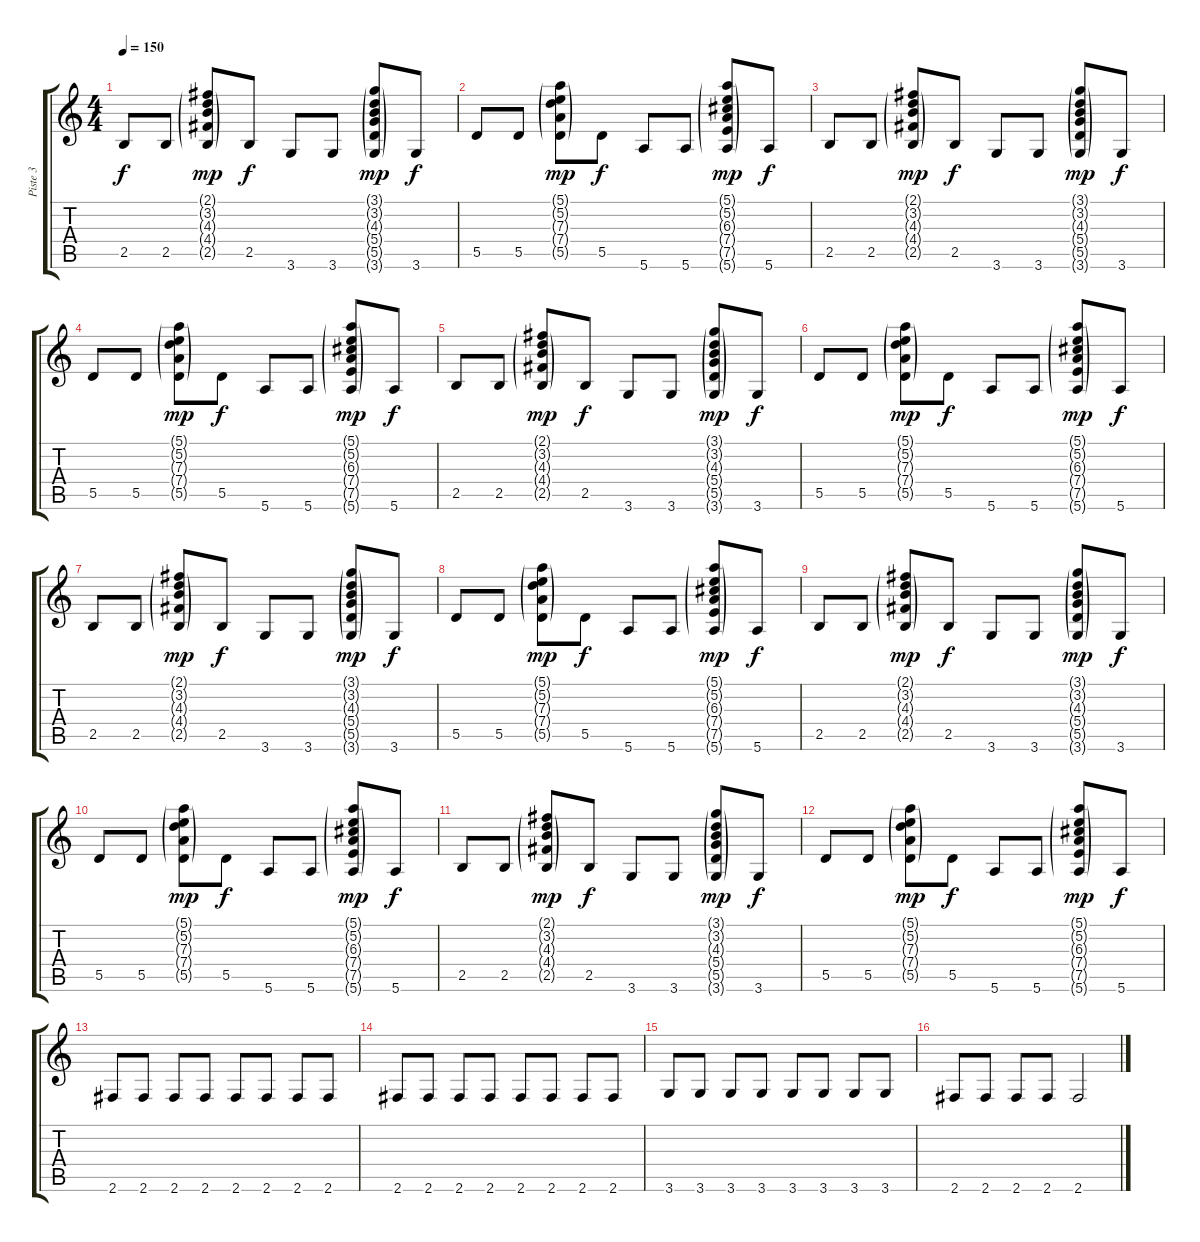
\track ("Piste 3" "Piste 3") {instrument acousticguitarsteel}
\staff {score tabs}
\tuning (E4 B3 G3 D3 A2 E2) {hide}
\ts (4 4)
\tempo 150
\clef g2
\ks c
2.5.8{dy f} 2.5.8 (2.1{g} 3.2{g} 4.3{g} 4.4{g} 2.5{g}).8{dy mp} 2.5.8{dy f} 3.6.8 3.6.8 (3.1{g} 3.2{g} 4.3{g} 5.4{g} 5.5{g} 3.6{g}).8{dy mp} 3.6.8{dy f} |
5.5.8 5.5.8 (5.1{g} 5.2{g} 7.3{g} 7.4{g} 5.5{g}).8{dy mp} 5.5.8{dy f} 5.6.8 5.6.8 (5.1{g} 5.2{g} 6.3{g} 7.4{g} 7.5{g} 5.6{g}).8{dy mp} 5.6.8{dy f} |
2.5.8 2.5.8 (2.1{g} 3.2{g} 4.3{g} 4.4{g} 2.5{g}).8{dy mp} 2.5.8{dy f} 3.6.8 3.6.8 (3.1{g} 3.2{g} 4.3{g} 5.4{g} 5.5{g} 3.6{g}).8{dy mp} 3.6.8{dy f} |
5.5.8 5.5.8 (5.1{g} 5.2{g} 7.3{g} 7.4{g} 5.5{g}).8{dy mp} 5.5.8{dy f} 5.6.8 5.6.8 (5.1{g} 5.2{g} 6.3{g} 7.4{g} 7.5{g} 5.6{g}).8{dy mp} 5.6.8{dy f} |
2.5.8 2.5.8 (2.1{g} 3.2{g} 4.3{g} 4.4{g} 2.5{g}).8{dy mp} 2.5.8{dy f} 3.6.8 3.6.8 (3.1{g} 3.2{g} 4.3{g} 5.4{g} 5.5{g} 3.6{g}).8{dy mp} 3.6.8{dy f} |
5.5.8 5.5.8 (5.1{g} 5.2{g} 7.3{g} 7.4{g} 5.5{g}).8{dy mp} 5.5.8{dy f} 5.6.8 5.6.8 (5.1{g} 5.2{g} 6.3{g} 7.4{g} 7.5{g} 5.6{g}).8{dy mp} 5.6.8{dy f} |
2.5.8 2.5.8 (2.1{g} 3.2{g} 4.3{g} 4.4{g} 2.5{g}).8{dy mp} 2.5.8{dy f} 3.6.8 3.6.8 (3.1{g} 3.2{g} 4.3{g} 5.4{g} 5.5{g} 3.6{g}).8{dy mp} 3.6.8{dy f} |
5.5.8 5.5.8 (5.1{g} 5.2{g} 7.3{g} 7.4{g} 5.5{g}).8{dy mp} 5.5.8{dy f} 5.6.8 5.6.8 (5.1{g} 5.2{g} 6.3{g} 7.4{g} 7.5{g} 5.6{g}).8{dy mp} 5.6.8{dy f} |
2.5.8 2.5.8 (2.1{g} 3.2{g} 4.3{g} 4.4{g} 2.5{g}).8{dy mp} 2.5.8{dy f} 3.6.8 3.6.8 (3.1{g} 3.2{g} 4.3{g} 5.4{g} 5.5{g} 3.6{g}).8{dy mp} 3.6.8{dy f} |
5.5.8 5.5.8 (5.1{g} 5.2{g} 7.3{g} 7.4{g} 5.5{g}).8{dy mp} 5.5.8{dy f} 5.6.8 5.6.8 (5.1{g} 5.2{g} 6.3{g} 7.4{g} 7.5{g} 5.6{g}).8{dy mp} 5.6.8{dy f} |
2.5.8 2.5.8 (2.1{g} 3.2{g} 4.3{g} 4.4{g} 2.5{g}).8{dy mp} 2.5.8{dy f} 3.6.8 3.6.8 (3.1{g} 3.2{g} 4.3{g} 5.4{g} 5.5{g} 3.6{g}).8{dy mp} 3.6.8{dy f} |
5.5.8 5.5.8 (5.1{g} 5.2{g} 7.3{g} 7.4{g} 5.5{g}).8{dy mp} 5.5.8{dy f} 5.6.8 5.6.8 (5.1{g} 5.2{g} 6.3{g} 7.4{g} 7.5{g} 5.6{g}).8{dy mp} 5.6.8{dy f} |
2.6.8 2.6.8 2.6.8 2.6.8 2.6.8 2.6.8 2.6.8 2.6.8 |
2.6.8 2.6.8 2.6.8 2.6.8 2.6.8 2.6.8 2.6.8 2.6.8 |
3.6.8 3.6.8 3.6.8 3.6.8 3.6.8 3.6.8 3.6.8 3.6.8 |
2.6.8 2.6.8 2.6.8 2.6.8 2.6.2
